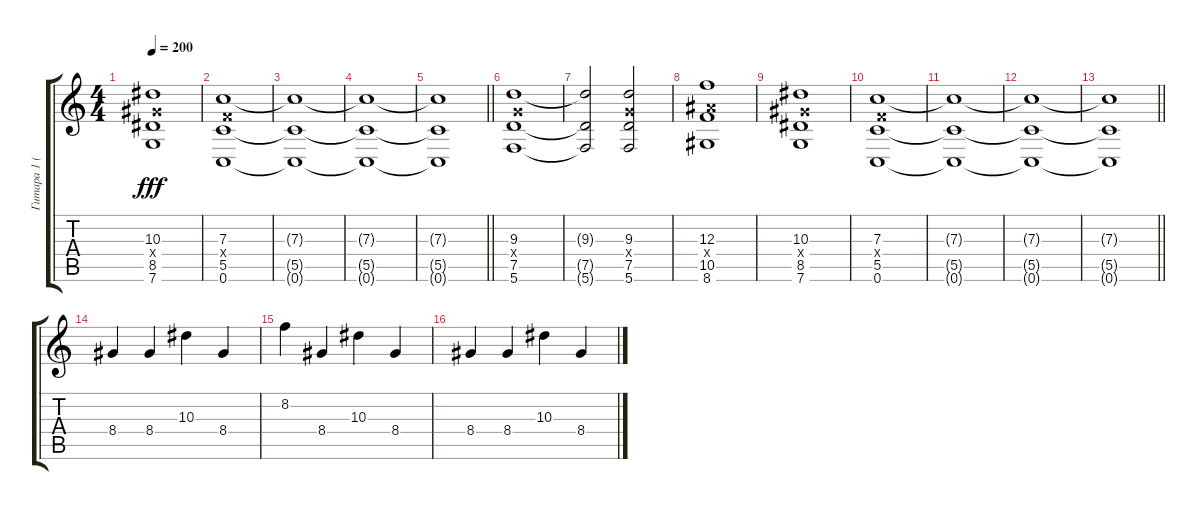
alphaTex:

\track ("Гитара 1 (перегруз)" "Гитара 1 (") {instrument overdrivenguitar}
\staff {score tabs}
\tuning (D4 A3 F3 C3 G2 C2) {hide}
\ts (4 4)
\tempo 200
\clef g2
\ks c
(10.3 8.4{x} 8.5 7.6).1{dy fff} |
(7.3 5.4{x} 5.5 0.6).1 |
(7.3{t} 5.5{t} 0.6{t}).1 |
(7.3{t} 5.5{t} 0.6{t}).1 |
\barLineRight lightlight
(7.3{t} 5.5{t} 0.6{t}).1 |
(9.3 7.4{x} 7.5 5.6).1 |
(9.3{t} 7.5{t} 5.6{t}).2 (9.3 7.4{x} 7.5 5.6).2 |
(12.3 10.4{x} 10.5 8.6).1 |
(10.3 8.4{x} 8.5 7.6).1 |
(7.3 5.4{x} 5.5 0.6).1 |
(7.3{t} 5.5{t} 0.6{t}).1 |
(7.3{t} 5.5{t} 0.6{t}).1 |
\barLineRight lightlight
(7.3{t} 5.5{t} 0.6{t}).1 |
\section ("" " ")
8.4.4 8.4.4 10.3.4 8.4.4 |
8.2.4 8.4.4 10.3.4 8.4.4 |
8.4.4 8.4.4 10.3.4 8.4.4
